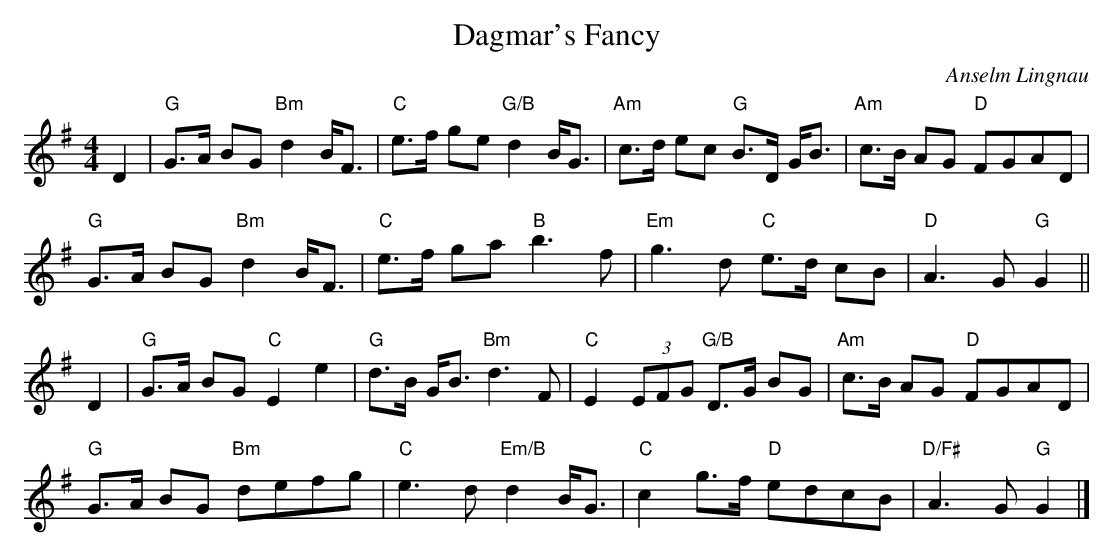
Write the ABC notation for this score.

X:1
T:Dagmar's Fancy
C:Anselm Lingnau
M:4/4
L:1/8
K:G
D2|"G"G>A BG "Bm"d2 B<F|"C"e>f ge "G/B"d2 B<G|\
   "Am"c>d ec "G"B>D G<B|"Am"c>B AG "D"FGAD|
   "G"G>A BG "Bm"d2 B<F|"C"e>f ga "B"b3f|"Em"g3d "C"e>d cB|"D"A3G "G"G2||
D2|"G"G>A BG "C"E2e2|"G"d>B G<B "Bm"d3 F|\
   "C"E2 (3EFG "G/B"D>G BG|"Am"c>B AG "D"FGAD|
   "G"G>A BG "Bm"defg|"C"e3d "Em/B"d2 B<G|\
   "C"c2g>f "D"edcB|"D/F#"A3G "G"G2|]
